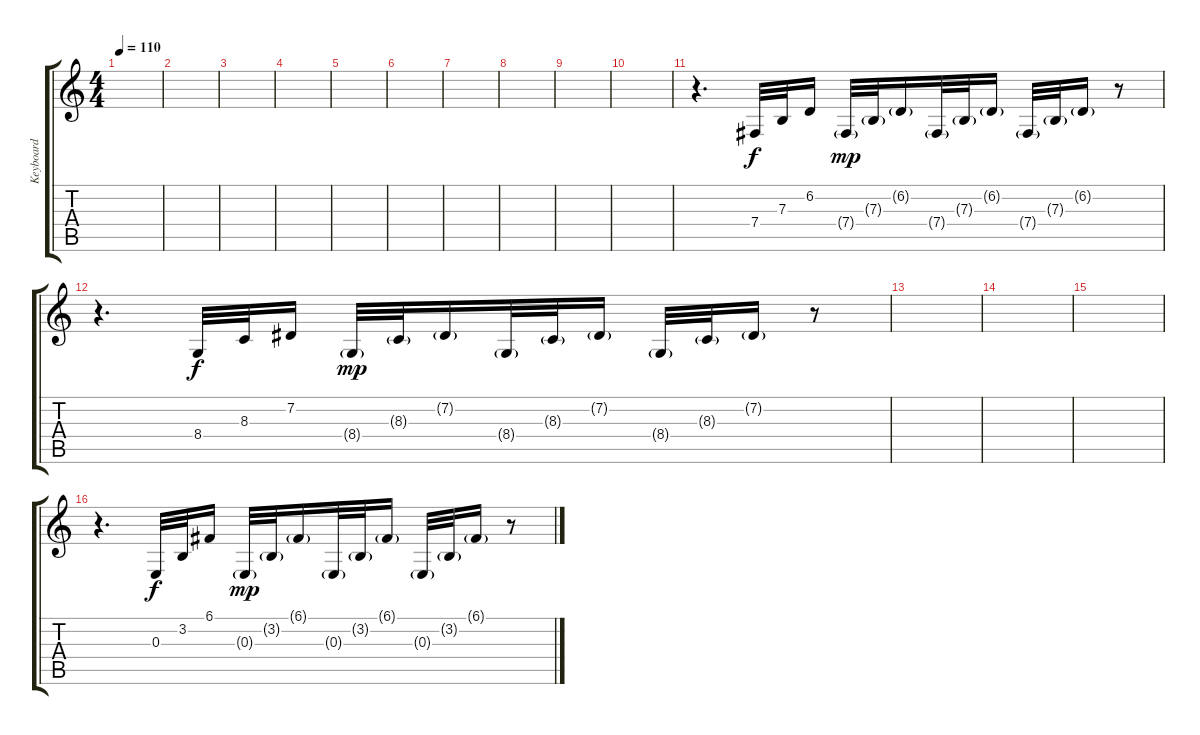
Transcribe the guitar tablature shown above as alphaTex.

\track ("Keyboard" "Keyboard") {instrument sitar}
\staff {score tabs}
\tuning (C4 Ab3 E3 B2 Gb2 Db2) {hide}
\ts (4 4)
\tempo 110
\clef g2
\ks c
|
|
|
|
|
|
|
|
|
|
r.4{d} 7.4.32 7.3.32 6.2.16 7.4{g}.32{dy mp} 7.3{g}.32 6.2{g}.16 7.4{g}.32 7.3{g}.32 6.2{g}.16 7.4{g}.32 7.3{g}.32 6.2{g}.16 r.8 |
r.4{d} 8.4.32{dy f} 8.3.32 7.2.16 8.4{g}.32{dy mp} 8.3{g}.32 7.2{g}.16 8.4{g}.32 8.3{g}.32 7.2{g}.16 8.4{g}.32 8.3{g}.32 7.2{g}.16 r.8 |
|
|
|
r.4{d} 0.3.32{dy f} 3.2.32 6.1.16 0.3{g}.32{dy mp} 3.2{g}.32 6.1{g}.16 0.3{g}.32 3.2{g}.32 6.1{g}.16 0.3{g}.32 3.2{g}.32 6.1{g}.16 r.8
